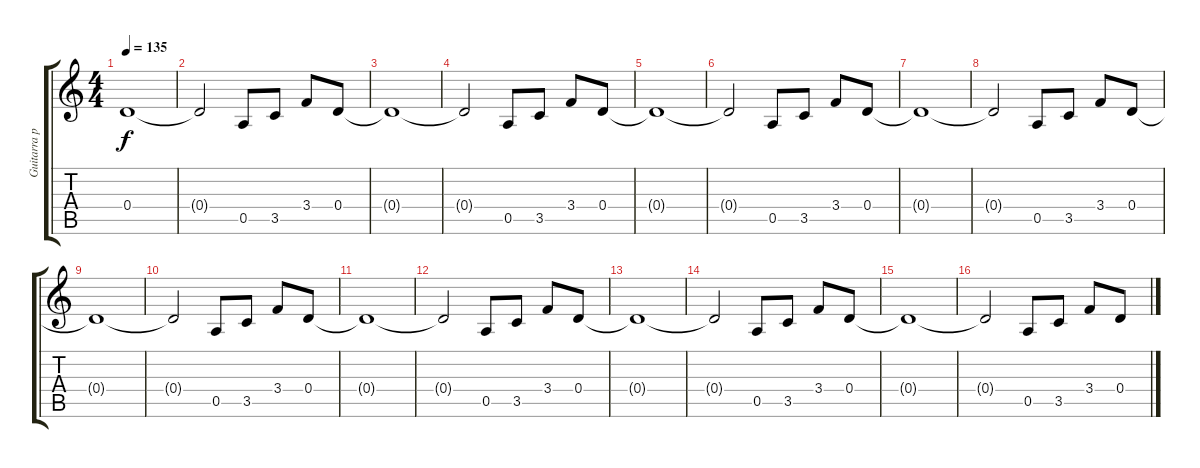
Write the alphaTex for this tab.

\track ("Guitarra para efecto distorsión" "Guitarra p") {instrument distortionguitar}
\staff {score tabs}
\tuning (E4 B3 G3 D3 A2 E2) {hide}
\ts (4 4)
\tempo 135
\clef g2
\ks c
0.4{t}.1{dy f} |
0.4{t}.2 0.5.8 3.5.8 3.4.8 0.4.8 |
0.4{t}.1 |
0.4{t}.2 0.5.8 3.5.8 3.4.8 0.4.8 |
0.4{t}.1 |
0.4{t}.2 0.5.8 3.5.8 3.4.8 0.4.8 |
0.4{t}.1 |
0.4{t}.2 0.5.8 3.5.8 3.4.8 0.4.8 |
0.4{t}.1 |
0.4{t}.2 0.5.8 3.5.8 3.4.8 0.4.8 |
0.4{t}.1 |
0.4{t}.2{volume 6} 0.5.8 3.5.8 3.4.8 0.4.8 |
0.4{t}.1 |
0.4{t}.2 0.5.8 3.5.8 3.4.8 0.4.8 |
0.4{t}.1 |
0.4{t}.2{volume 0} 0.5.8 3.5.8 3.4.8 0.4.8
